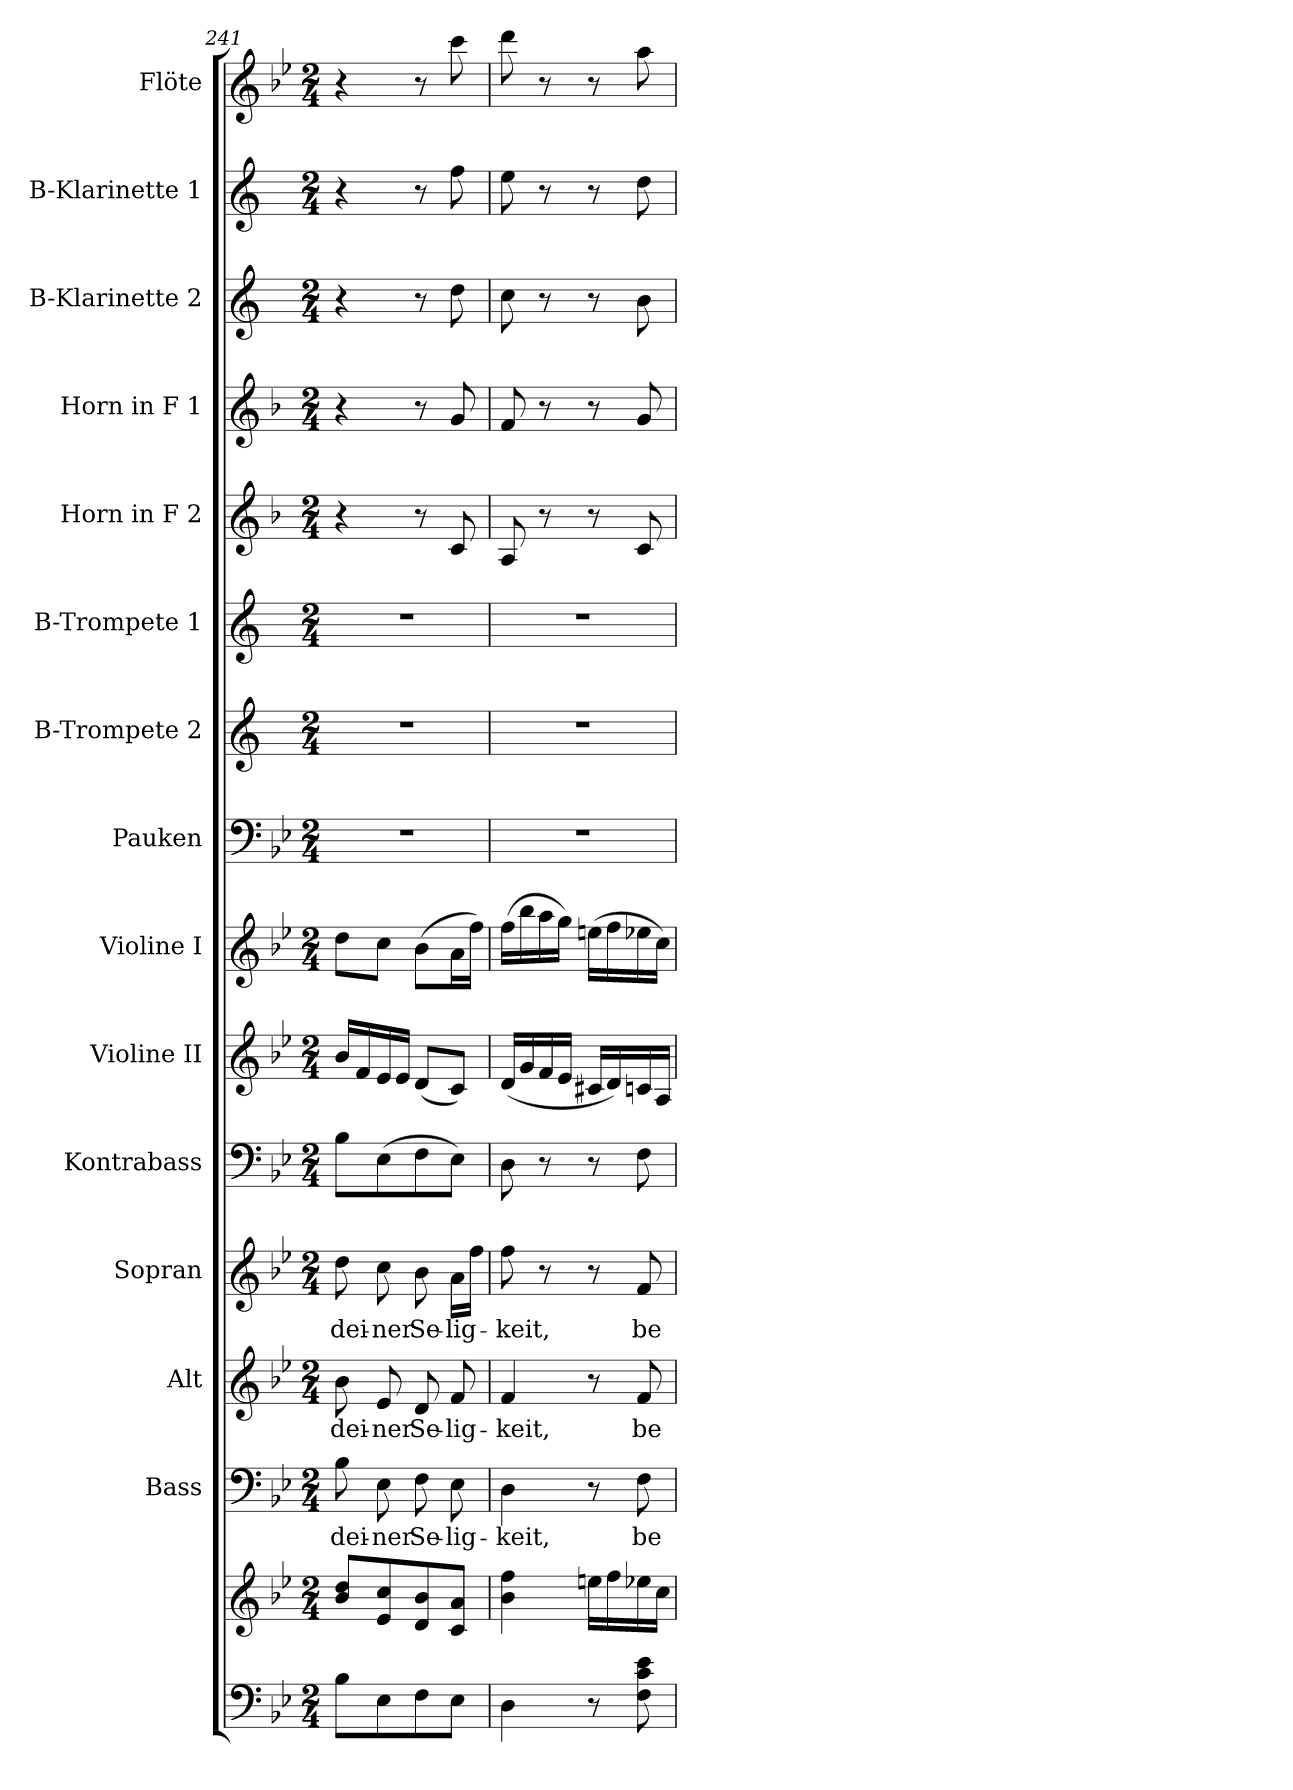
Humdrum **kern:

**kern	**kern	**kern	**text	**kern	**text	**kern	**text	**kern	**kern	**kern	**kern	**kern	**kern	**kern	**kern	**kern	**kern	**kern
*part15	*part15	*part14	*part14	*part13	*part13	*part12	*part12	*part11	*part10	*part9	*part8	*part7	*part6	*part5	*part4	*part3	*part2	*part1
*staff16	*staff15	*staff14	*staff14	*staff13	*staff13	*staff12	*staff12	*staff11	*staff10	*staff9	*staff8	*staff7	*staff6	*staff5	*staff4	*staff3	*staff2	*staff1
*	*	*I"Bass	*	*I"Alt	*	*I"Sopran	*	*I"Kontrabass	*I"Violine II	*I"Violine I	*I"Pauken	*I"B-Trompete 2	*I"B-Trompete 1	*I"Horn in F 2	*I"Horn in F 1	*I"B-Klarinette 2	*I"B-Klarinette 1	*I"Flöte
*	*	*I'B.	*	*I'A.	*	*I'S.	*	*I'Kb.	*I'Vl. II	*I'Vl. I	*I'Pk.	*I'B Trp. 2	*I'B Trp. 1	*	*	*I'B Kl. 2	*I'B Kl. 1	*I'Fl.
!!LO:PB:g=z
*clefF4	*clefG2	*clefF4	*	*clefG2	*	*clefG2	*	*clefF4	*clefG2	*clefG2	*clefF4	*clefG2	*clefG2	*clefG2	*clefG2	*clefG2	*clefG2	*clefG2
*	*	*	*	*	*	*	*	*ITrd7c12	*	*	*	*ITrd1c2	*ITrd1c2	*ITrd4c7	*ITrd4c7	*ITrd1c2	*ITrd1c2	*
*k[b-e-]	*k[b-e-]	*k[b-e-]	*	*k[b-e-]	*	*k[b-e-]	*	*k[b-e-]	*k[b-e-]	*k[b-e-]	*k[b-e-]	*k[b-e-]	*k[b-e-]	*k[b-e-]	*k[b-e-]	*k[b-e-]	*k[b-e-]	*k[b-e-]
*B-:	*B-:	*B-:	*	*B-:	*	*B-:	*	*B-:	*B-:	*B-:	*B-:	*B-:	*B-:	*B-:	*B-:	*B-:	*B-:	*B-:
*M2/4	*M2/4	*M2/4	*	*M2/4	*	*M2/4	*	*M2/4	*M2/4	*M2/4	*M2/4	*M2/4	*M2/4	*M2/4	*M2/4	*M2/4	*M2/4	*M2/4
=241	=241	=241	=241	=241	=241	=241	=241	=241	=241	=241	=241	=241	=241	=241	=241	=241	=241	=241
!	!	!	!LO:LY:b	!	!LO:LY:b	!	!LO:LY:b	!	!	!	!	!	!	!	!	!	!	!
8B-\L	8b-/ 8dd/L	8B-\	dei-	8b-\	dei-	8dd\	dei-	8BB-\L	16b-/LL	8dd\L	2r	2r	2r	4r	4r	4r	4r	4r
.	.	.	.	.	.	.	.	.	16f/	.	.	.	.	.	.	.	.	.
!	!	!	!LO:LY:b	!	!LO:LY:b	!	!LO:LY:b	!	!	!	!	!	!	!	!	!	!	!
8E-\	8e-/ 8cc/	8E-\	-ner	8e-/	-ner	8cc\	-ner	(>8EE-\	16e-/	8cc\J	.	.	.	.	.	.	.	.
.	.	.	.	.	.	.	.	.	16e-/JJ	.	.	.	.	.	.	.	.	.
!	!	!	!LO:LY:b	!	!LO:LY:b	!	!LO:LY:b	!	!	!	!	!	!	!	!	!	!	!
8F\	8d/ 8b-/	8F\	Se-	8d/	Se-	8b-\	Se-	8FF\	(<8d/L	(>8b-\L	.	.	.	8r	8r	8r	8r	8r
!	!	!	!LO:LY:b	!	!LO:LY:b	!	!LO:LY:b	!	!	!	!	!	!	!	!	!	!	!
8E-\J	8c/ 8a/J	8E-\	-lig-	8f/	-lig-	16a\LL	-lig-	8EE-\J)	8c/J)	16a\L	.	.	.	8F/	8c/	8cc\	8ee-\	8ccc\
.	.	.	.	.	.	16ff\JJ	.	.	.	16ff\JJ)	.	.	.	.	.	.	.	.
=242	=242	=242	=242	=242	=242	=242	=242	=242	=242	=242	=242	=242	=242	=242	=242	=242	=242	=242
!	!	!	!LO:LY:b	!	!LO:LY:b	!	!LO:LY:b	!	!	!	!	!	!	!	!	!	!	!
4D\	4b-\ 4ff\	4D\	-keit,	4f/	-keit,	8ff\	-keit,	8DD\	(<16d/LL	(>16ff\LL	2r	2r	2r	8D/	8B-/	8b-\	8dd\	8ddd\
.	.	.	.	.	.	.	.	.	16g/	16bb-\	.	.	.	.	.	.	.	.
.	.	.	.	.	.	8r	.	8r	16f/	16aa\	.	.	.	8r	8r	8r	8r	8r
.	.	.	.	.	.	.	.	.	16e-/JJ	16gg\JJ)	.	.	.	.	.	.	.	.
8r	16een\LL	8r	.	8r	.	8r	.	8r	16c#X/LL	(>16een\LL	.	.	.	8r	8r	8r	8r	8r
.	16ff\	.	.	.	.	.	.	.	16d/)	16ff\	.	.	.	.	.	.	.	.
!	!	!	!LO:LY:b	!	!LO:LY:b	!	!LO:LY:b	!	!	!	!	!	!	!	!	!	!	!
8F\ 8c\ 8e-\	16ee-X\	8F\	be-	8f/	be-	8f/	be-	8FF\	16cn/	16ee-X\	.	.	.	8F/	8c/	8a\	8cc\	8aa\
.	16cc\JJ	.	.	.	.	.	.	.	16A/JJ	16cc\JJ)	.	.	.	.	.	.	.	.
=	=	=	=	=	=	=	=	=	=	=	=	=	=	=	=	=	=	=
*-	*-	*-	*-	*-	*-	*-	*-	*-	*-	*-	*-	*-	*-	*-	*-	*-	*-	*-
